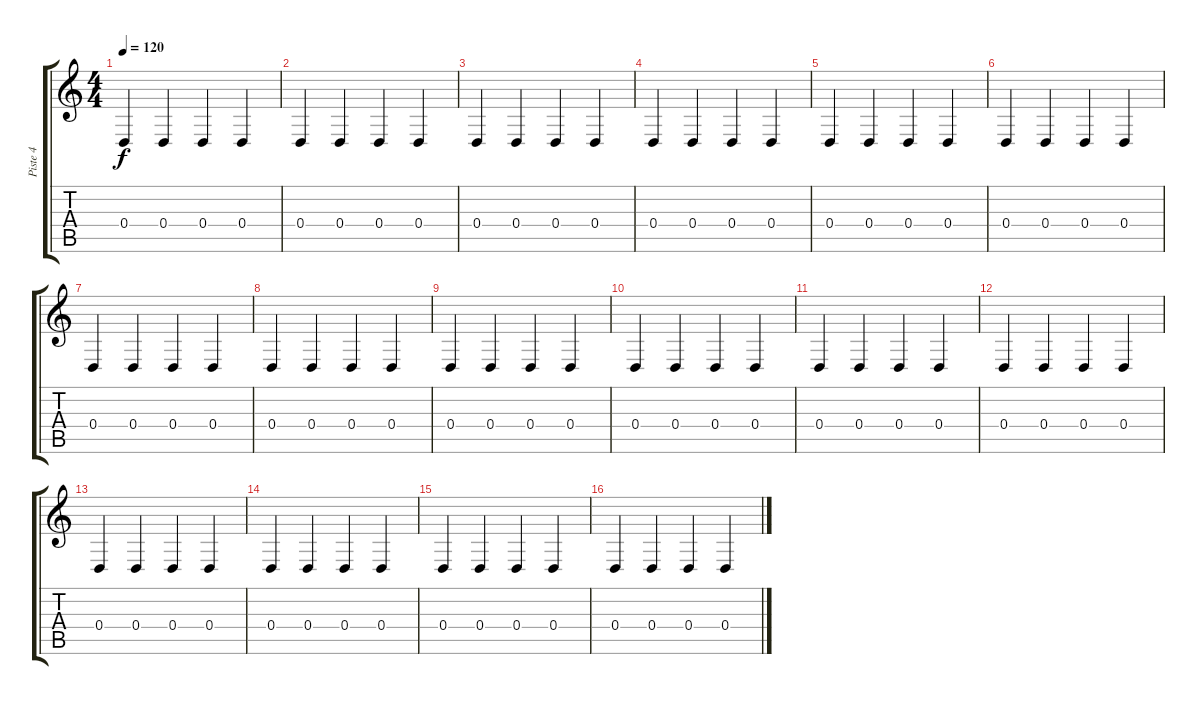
\track ("Piste 4" "Piste 4") {instrument synthdrum}
\staff {score tabs}
\tuning (E4 B3 G3 D3 A2 E2) {hide}
\ts (4 4)
\tempo 120
\clef g2
\ks c
0.4.4{dy f} 0.4.4 0.4.4 0.4.4 |
0.4.4 0.4.4 0.4.4 0.4.4 |
0.4.4 0.4.4 0.4.4 0.4.4 |
0.4.4 0.4.4 0.4.4 0.4.4 |
0.4.4 0.4.4 0.4.4 0.4.4 |
0.4.4 0.4.4 0.4.4 0.4.4 |
0.4.4 0.4.4 0.4.4 0.4.4 |
0.4.4 0.4.4 0.4.4 0.4.4 |
0.4.4 0.4.4 0.4.4 0.4.4 |
0.4.4 0.4.4 0.4.4 0.4.4 |
0.4.4 0.4.4 0.4.4 0.4.4 |
0.4.4 0.4.4 0.4.4 0.4.4 |
0.4.4 0.4.4 0.4.4 0.4.4 |
0.4.4 0.4.4 0.4.4 0.4.4 |
0.4.4 0.4.4 0.4.4 0.4.4 |
0.4.4 0.4.4 0.4.4 0.4.4
